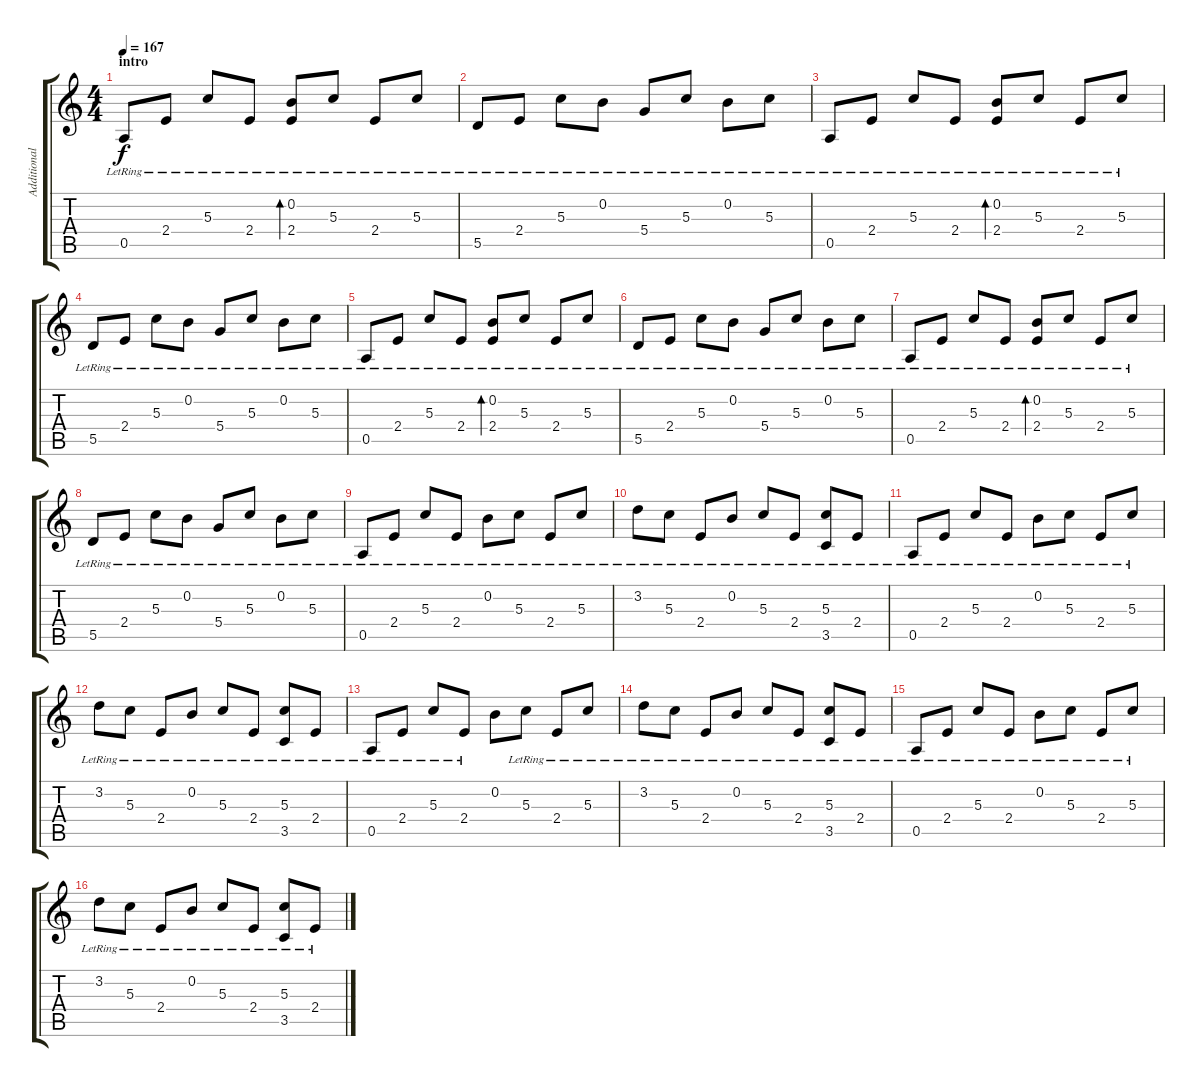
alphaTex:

\track ("Additional Guitar" "Additional") {instrument acousticguitarsteel}
\staff {score tabs}
\tuning (E4 B3 G3 D3 A2 E2) {hide}
\ts (4 4)
\section ("" "intro")
\tempo 167
\clef g2
\ks c
0.5{lr}.8{dy f instrument acousticguitarsteel} 2.4{lr}.8 5.3{lr}.8 2.4{lr}.8 (0.2{lr} 2.4{lr}).8{bd 480} 5.3{lr}.8 2.4{lr}.8 5.3{lr}.8 |
5.5{lr}.8 2.4{lr}.8 5.3{lr}.8 0.2{lr}.8 5.4{lr}.8 5.3{lr}.8 0.2{lr}.8 5.3{lr}.8 |
0.5{lr}.8 2.4{lr}.8 5.3{lr}.8 2.4{lr}.8 (0.2{lr} 2.4{lr}).8{bd 480} 5.3{lr}.8 2.4{lr}.8 5.3{lr}.8 |
5.5{lr}.8 2.4{lr}.8 5.3{lr}.8 0.2{lr}.8 5.4{lr}.8 5.3{lr}.8 0.2{lr}.8 5.3{lr}.8 |
0.5{lr}.8 2.4{lr}.8 5.3{lr}.8 2.4{lr}.8 (0.2{lr} 2.4{lr}).8{bd 480} 5.3{lr}.8 2.4{lr}.8 5.3{lr}.8 |
5.5{lr}.8 2.4{lr}.8 5.3{lr}.8 0.2{lr}.8 5.4{lr}.8 5.3{lr}.8 0.2{lr}.8 5.3{lr}.8 |
0.5{lr}.8 2.4{lr}.8 5.3{lr}.8 2.4{lr}.8 (0.2{lr} 2.4{lr}).8{bd 480} 5.3{lr}.8 2.4{lr}.8 5.3{lr}.8 |
5.5{lr}.8 2.4{lr}.8 5.3{lr}.8 0.2{lr}.8 5.4{lr}.8 5.3{lr}.8 0.2{lr}.8 5.3{lr}.8 |
0.5{lr}.8{volume 11} 2.4{lr}.8 5.3{lr}.8 2.4{lr}.8 0.2{lr}.8 5.3{lr}.8 2.4{lr}.8 5.3{lr}.8 |
3.2{lr}.8 5.3{lr}.8 2.4{lr}.8 0.2{lr}.8 5.3{lr}.8 2.4{lr}.8 (5.3{lr} 3.5{lr}).8 2.4{lr}.8 |
0.5{lr}.8 2.4{lr}.8 5.3{lr}.8 2.4{lr}.8 0.2{lr}.8 5.3{lr}.8 2.4{lr}.8 5.3{lr}.8 |
3.2{lr}.8 5.3{lr}.8 2.4{lr}.8 0.2{lr}.8 5.3{lr}.8 2.4{lr}.8 (5.3{lr} 3.5{lr}).8 2.4{lr}.8 |
0.5{lr}.8 2.4{lr}.8 5.3{lr}.8 2.4{lr}.8 0.2.8 5.3{lr}.8 2.4{lr}.8 5.3{lr}.8 |
3.2{lr}.8 5.3{lr}.8 2.4{lr}.8 0.2{lr}.8 5.3{lr}.8 2.4{lr}.8 (5.3{lr} 3.5{lr}).8 2.4{lr}.8 |
0.5{lr}.8 2.4{lr}.8 5.3{lr}.8 2.4{lr}.8 0.2{lr}.8 5.3{lr}.8 2.4{lr}.8 5.3{lr}.8 |
3.2{lr}.8 5.3{lr}.8 2.4{lr}.8 0.2{lr}.8 5.3{lr}.8 2.4{lr}.8 (5.3{lr} 3.5{lr}).8 2.4{lr}.8
